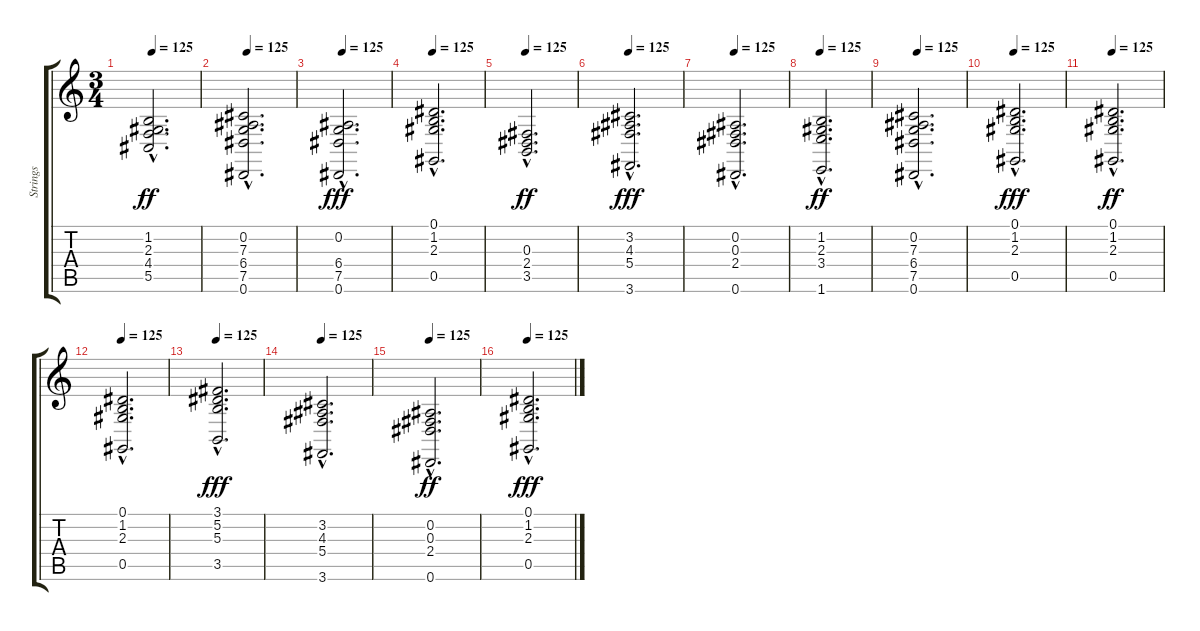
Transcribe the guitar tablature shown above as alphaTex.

\track ("Strings" "Strings") {instrument stringensemble1}
\staff {score tabs}
\tuning (Eb4 Bb3 Gb3 Db3 Ab2 Eb2) {hide}
\ts (3 4)
\tempo 125
\clef g2
\ks c
(1.2{hac} 2.3{hac} 4.4{hac} 5.5{hac}).2{d dy ff} |
\tempo 125
(0.2{hac} 7.3{hac} 6.4{hac} 7.5{hac} 0.6{hac}).2{d} |
\tempo 125
(0.2{hac} 6.4{hac} 7.5{hac} 0.6{hac}).2{d dy fff} |
\tempo 125
(0.1{hac} 1.2{hac} 2.3{hac} 0.5{hac}).2{d} |
\tempo 125
(0.3{hac} 2.4{hac} 3.5{hac}).2{d dy ff} |
\tempo 125
(3.2{hac} 4.3{hac} 5.4{hac} 3.6{hac}).2{d dy fff} |
\tempo 125
(0.2{hac} 0.3{hac} 2.4{hac} 0.6{hac}).2{d} |
\tempo 125
(1.2{hac} 2.3{hac} 3.4{hac} 1.6{hac}).2{d dy ff} |
\tempo 125
(0.2{hac} 7.3{hac} 6.4{hac} 7.5{hac} 0.6{hac}).2{d} |
\tempo 125
(0.1{hac} 1.2{hac} 2.3{hac} 0.5{hac}).2{d dy fff} |
\tempo 125
(0.1{hac} 1.2{hac} 2.3{hac} 0.5{hac}).2{d dy ff} |
\tempo 125
(0.1{hac} 1.2{hac} 2.3{hac} 0.5{hac}).2{d} |
\tempo 125
(3.1{hac} 5.2{hac} 5.3{hac} 3.5{hac}).2{d dy fff} |
\tempo 125
(3.2{hac} 4.3{hac} 5.4{hac} 3.6{hac}).2{d} |
\tempo 125
(0.2{hac} 0.3{hac} 2.4{hac} 0.6{hac}).2{d dy ff} |
\tempo 125
(0.1{hac} 1.2{hac} 2.3{hac} 0.5{hac}).2{d dy fff}
